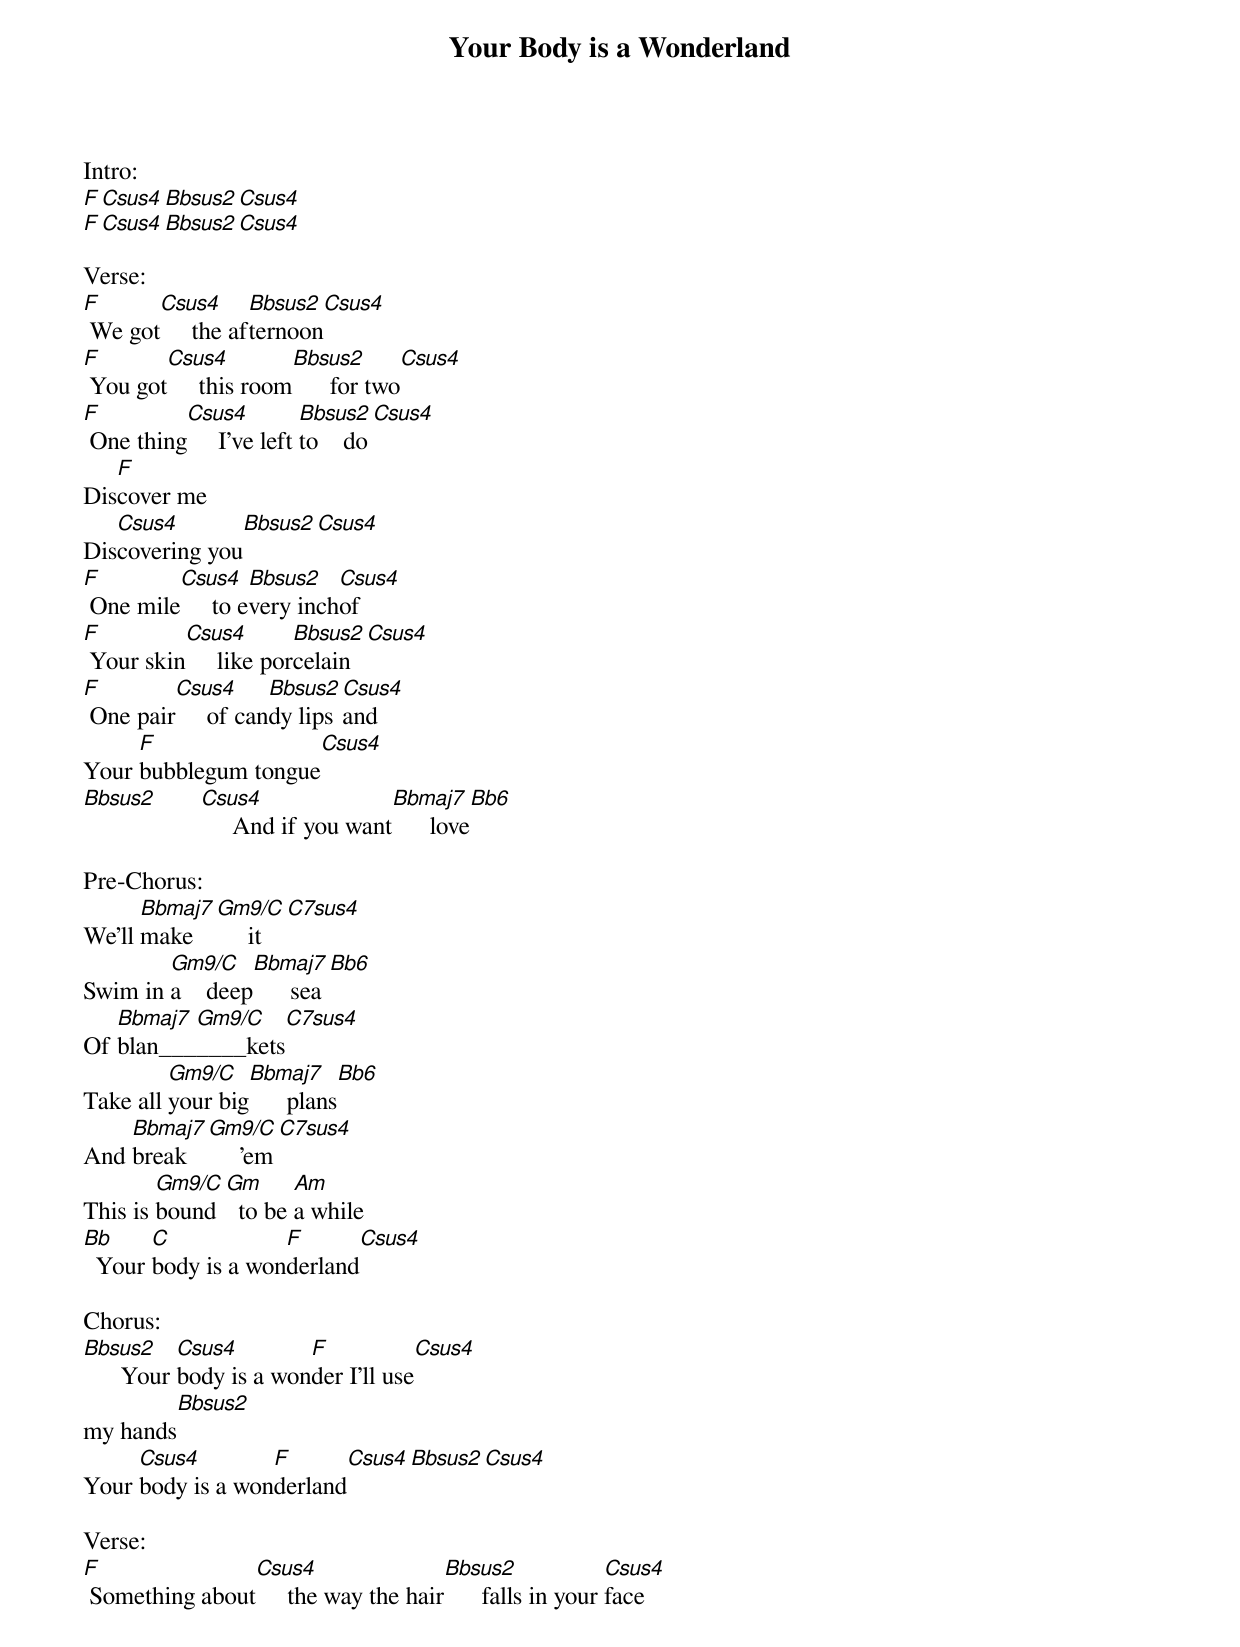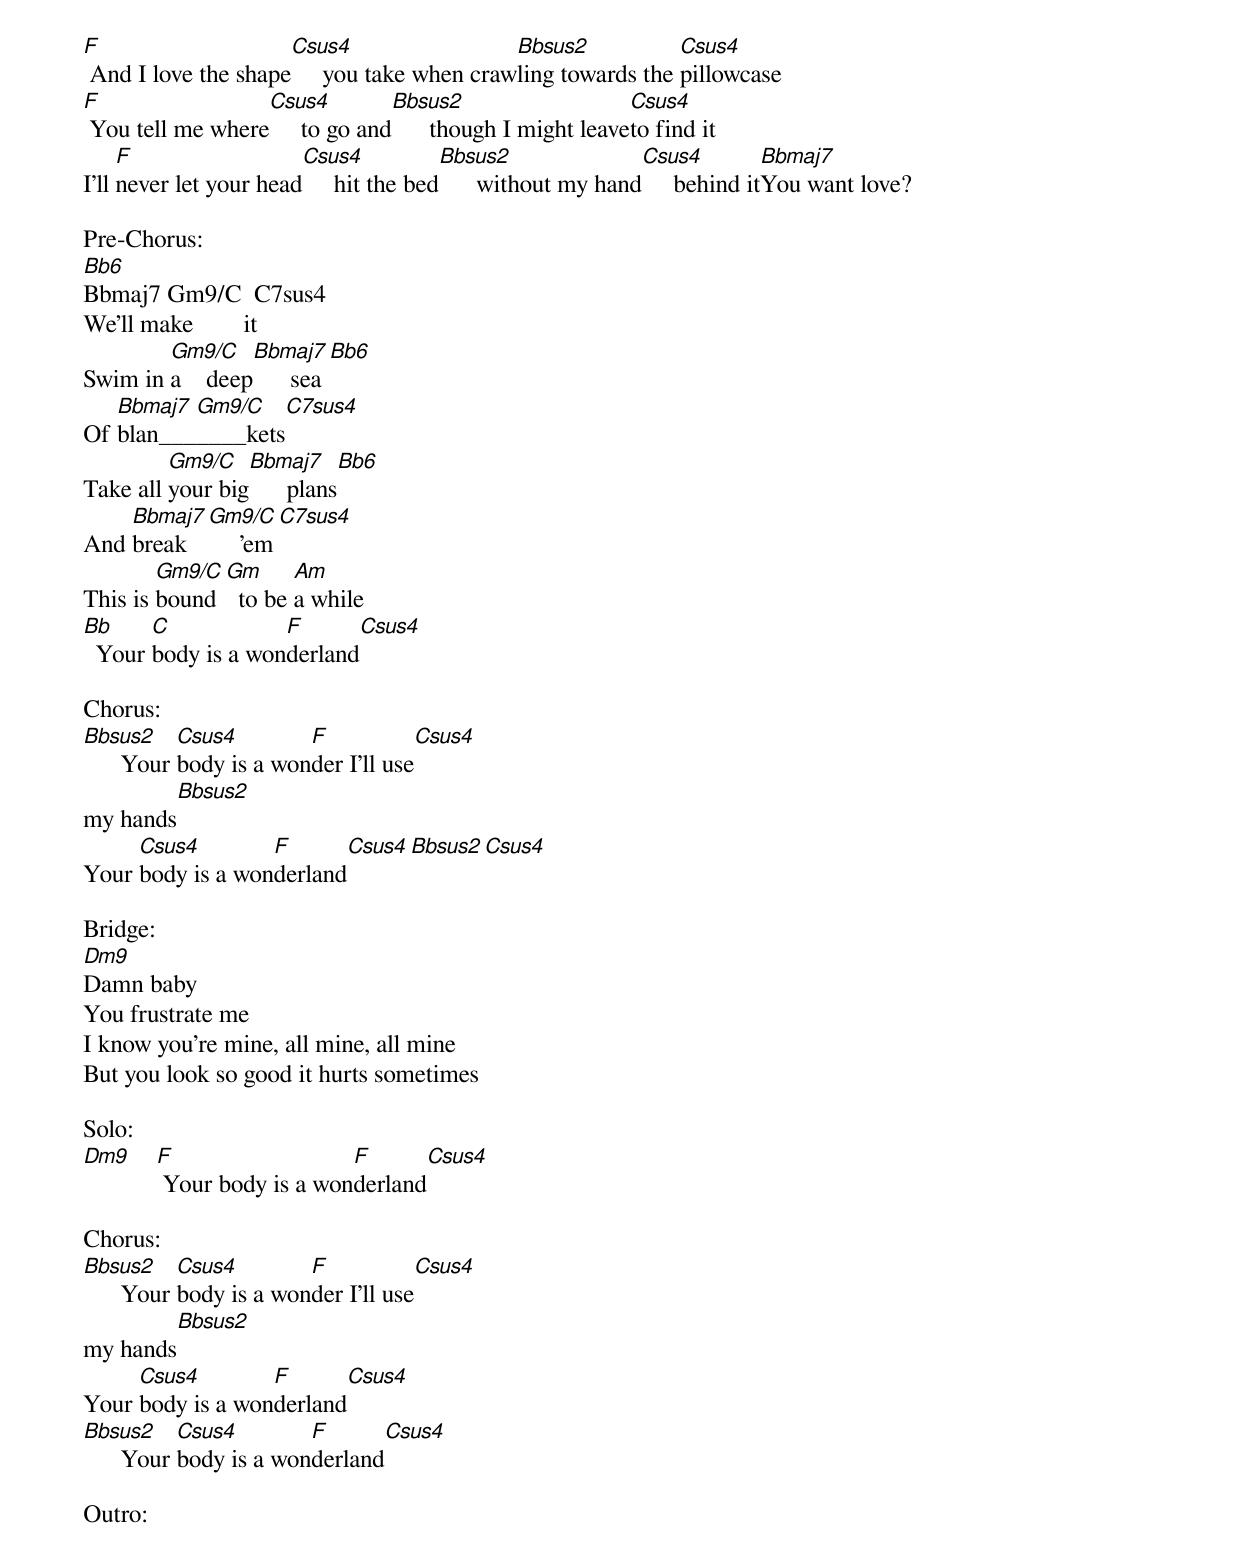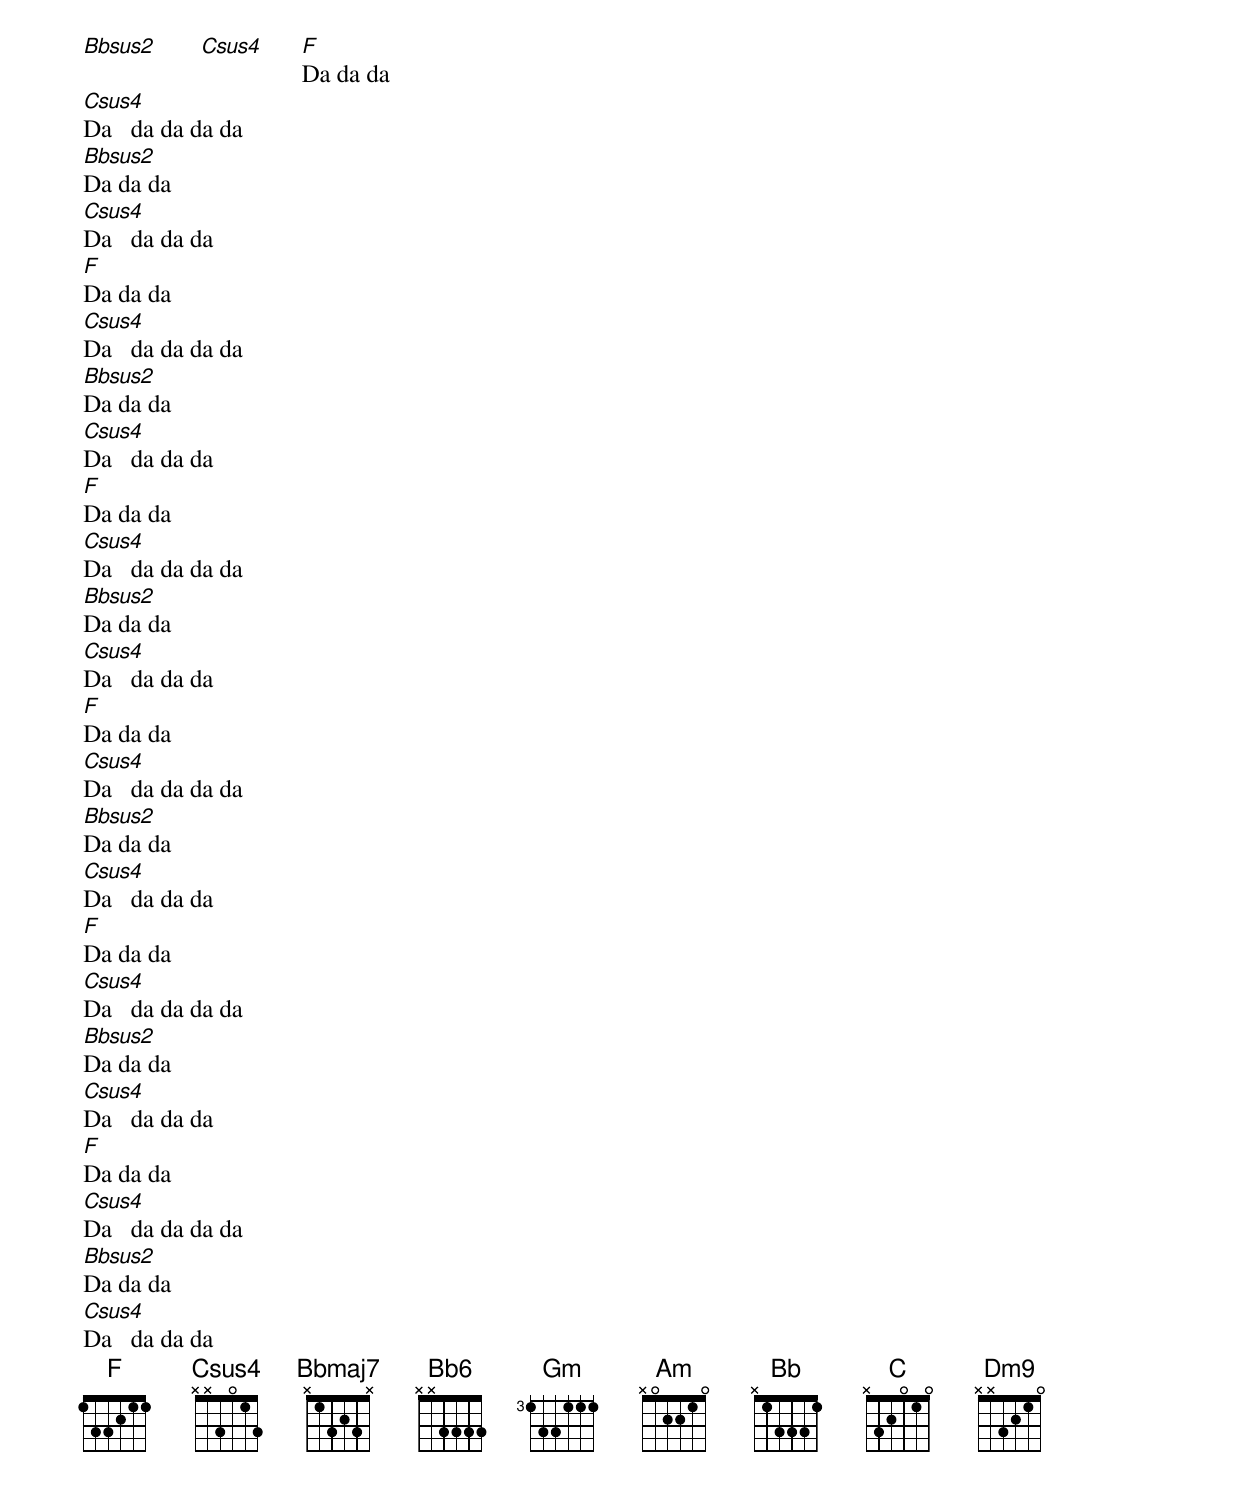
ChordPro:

{title:Your Body is a Wonderland}
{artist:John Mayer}
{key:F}
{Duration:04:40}
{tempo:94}
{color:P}

Intro:
[F][Csus4][Bbsus2][Csus4]
[F][Csus4][Bbsus2][Csus4]

Verse:
[F] We got[Csus4]     the af[Bbsus2]ternoon[Csus4]
[F] You got[Csus4]     this room[Bbsus2]      for two[Csus4]
[F] One thing[Csus4]     I've left [Bbsus2]to    do[Csus4]
Dis[F]cover me
Dis[Csus4]covering you[Bbsus2][Csus4]
[F] One mile[Csus4]     to e[Bbsus2]very inch[Csus4]of
[F] Your skin[Csus4]     like por[Bbsus2]celain[Csus4]
[F] One pair[Csus4]     of can[Bbsus2]dy lips[Csus4]and
Your [F]bubblegum tongue[Csus4]
[Bbsus2]       [Csus4]     And if you want[Bbmaj7]      love[Bb6]

Pre-Chorus:
We'll [Bbmaj7]make   [Gm9/C]     it[C7sus4]
Swim in [Gm9/C]a    deep[Bbmaj7]      sea[Bb6]
Of [Bbmaj7]blan___[Gm9/C]____kets[C7sus4]
Take all [Gm9/C]your big[Bbmaj7]      plans[Bb6]
And [Bbmaj7]break  [Gm9/C]     'em[C7sus4]
This is [Gm9/C]bound [Gm]  to be [Am]a while
[Bb]  Your [C]body is a won[F]derland[Csus4]

Chorus:
[Bbsus2]      Your [Csus4]body is a won[F]der I'll use[Csus4]
my hands[Bbsus2]
Your [Csus4]body is a won[F]derland[Csus4][Bbsus2][Csus4]

Verse:
[F] Something about[Csus4]     the way the hair[Bbsus2]      falls in your [Csus4]face
[F] And I love the shape[Csus4]     you take when craw[Bbsus2]ling towards the [Csus4]pillowcase
[F] You tell me where[Csus4]     to go and[Bbsus2]      though I might leave[Csus4]to find it
I'll [F]never let your head[Csus4]     hit the bed[Bbsus2]      without my hand[Csus4]     behind it[Bbmaj7]You want love?

Pre-Chorus:
[Bb6]Bbmaj7 Gm9/C  C7sus4
We'll make        it
Swim in [Gm9/C]a    deep[Bbmaj7]      sea[Bb6]
Of [Bbmaj7]blan___[Gm9/C]____kets[C7sus4]
Take all [Gm9/C]your big[Bbmaj7]      plans[Bb6]
And [Bbmaj7]break  [Gm9/C]     'em[C7sus4]
This is [Gm9/C]bound [Gm]  to be [Am]a while
[Bb]  Your [C]body is a won[F]derland[Csus4]

Chorus:
[Bbsus2]      Your [Csus4]body is a won[F]der I'll use[Csus4]
my hands[Bbsus2]
Your [Csus4]body is a won[F]derland[Csus4][Bbsus2][Csus4]

Bridge:
[Dm9]Damn baby
You frustrate me
I know you're mine, all mine, all mine
But you look so good it hurts sometimes

Solo:
[Dm9]    [F] Your body is a won[F]derland[Csus4]

Chorus:
[Bbsus2]      Your [Csus4]body is a won[F]der I'll use[Csus4]
my hands[Bbsus2]
Your [Csus4]body is a won[F]derland[Csus4]
[Bbsus2]      Your [Csus4]body is a won[F]derland[Csus4]

Outro:
[Bbsus2]       [Csus4]      [F]Da da da
[Csus4]Da   da da da da
[Bbsus2]Da da da
[Csus4]Da   da da da
[F]Da da da
[Csus4]Da   da da da da
[Bbsus2]Da da da
[Csus4]Da   da da da
[F]Da da da
[Csus4]Da   da da da da
[Bbsus2]Da da da
[Csus4]Da   da da da
[F]Da da da
[Csus4]Da   da da da da
[Bbsus2]Da da da
[Csus4]Da   da da da
[F]Da da da
[Csus4]Da   da da da da
[Bbsus2]Da da da
[Csus4]Da   da da da
[F]Da da da
[Csus4]Da   da da da da
[Bbsus2]Da da da
[Csus4]Da   da da da
